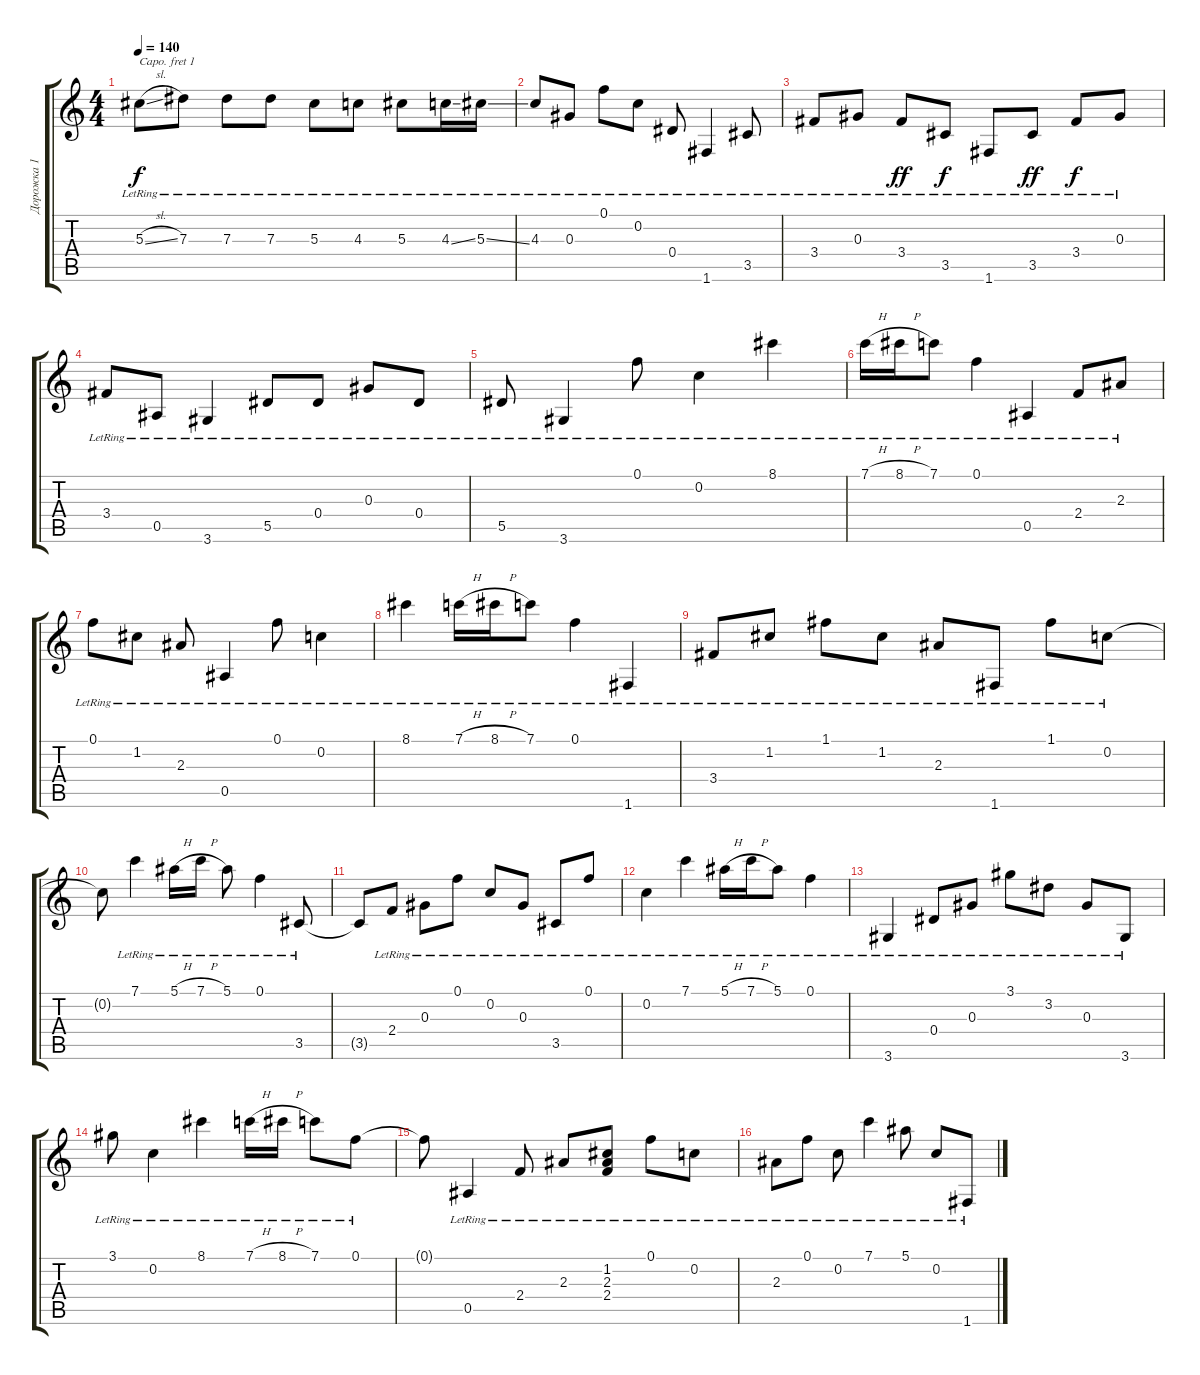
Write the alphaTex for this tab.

\track ("Дорожка 1" "Дорожка 1") {instrument acousticguitarsteel}
\staff {score tabs}
\capo 1
\tuning (E4 B3 G3 D3 A2 E2) {hide}
\ts (4 4)
\tempo 140
\clef g2
\ks c
5.3{sl lr}.8{dy f} 7.3{lr}.8 7.3{lr}.8 7.3{lr}.8 5.3{lr}.8 4.3{lr}.8 5.3{lr}.8 4.3{ss lr}.16 5.3{ss lr}.16 |
4.3{lr}.8 0.3{lr}.8 0.1{lr}.8 0.2{lr}.8 0.4{lr}.8 1.6{lr}.4 3.5{lr}.8 |
3.4{lr}.8 0.3{lr}.8 3.4{lr}.8{dy ff} 3.5{lr}.8{dy f} 1.6{lr}.8 3.5{lr}.8{dy ff} 3.4{lr}.8{dy f} 0.3{lr}.8 |
3.4{lr}.8 0.5{lr}.8 3.6{lr}.4 5.5{lr}.8 0.4{lr}.8 0.3{lr}.8 0.4{lr}.8 |
5.5{lr}.8 3.6{lr}.4 0.1{lr}.8 0.2{lr}.4 8.1{lr}.4 |
7.1{h lr}.16 8.1{h lr}.16 7.1{lr}.8 0.1{lr}.4 0.5{lr}.4 2.4{lr}.8 2.3{lr}.8 |
0.1{lr}.8 1.2{lr}.8 2.3{lr}.8 0.5{lr}.4 0.1{lr}.8 0.2{lr}.4 |
8.1{lr}.4 7.1{h lr}.16 8.1{h lr}.16 7.1{lr}.8 0.1{lr}.4 1.6{lr}.4 |
3.4{lr}.8 1.2{lr}.8 1.1{lr}.8 1.2{lr}.8 2.3{lr}.8 1.6{lr}.8 1.1{lr}.8 0.2{lr}.8 |
0.2{t}.8 7.1{lr}.4 5.1{h lr}.16 7.1{h lr}.16 5.1{lr}.8 0.1{lr}.4 3.5{lr}.8 |
3.5{t}.8 2.4{lr}.8 0.3{lr}.8 0.1{lr}.8 0.2{lr}.8 0.3{lr}.8 3.5{lr}.8 0.1{lr}.8 |
0.2{lr}.4 7.1{lr}.4 5.1{h lr}.16 7.1{h lr}.16 5.1{lr}.8 0.1{lr}.4 |
3.6{lr}.4 0.4{lr}.8 0.3{lr}.8 3.1{lr}.8 3.2{lr}.8 0.3{lr}.8 3.6{lr}.8 |
3.1{lr}.8 0.2{lr}.4 8.1{lr}.4 7.1{h lr}.16 8.1{h lr}.16 7.1{lr}.8 0.1{lr}.8 |
0.1{t}.8 0.5{lr}.4 2.4{lr}.8 2.3{lr}.8 (1.2{lr} 2.3{lr} 2.4{lr}).8 0.1{lr}.8 0.2{lr}.8 |
2.3{lr}.8 0.1{lr}.8 0.2{lr}.8 7.1{lr}.4 5.1{lr}.8 0.2{lr}.8 1.6{lr}.8
